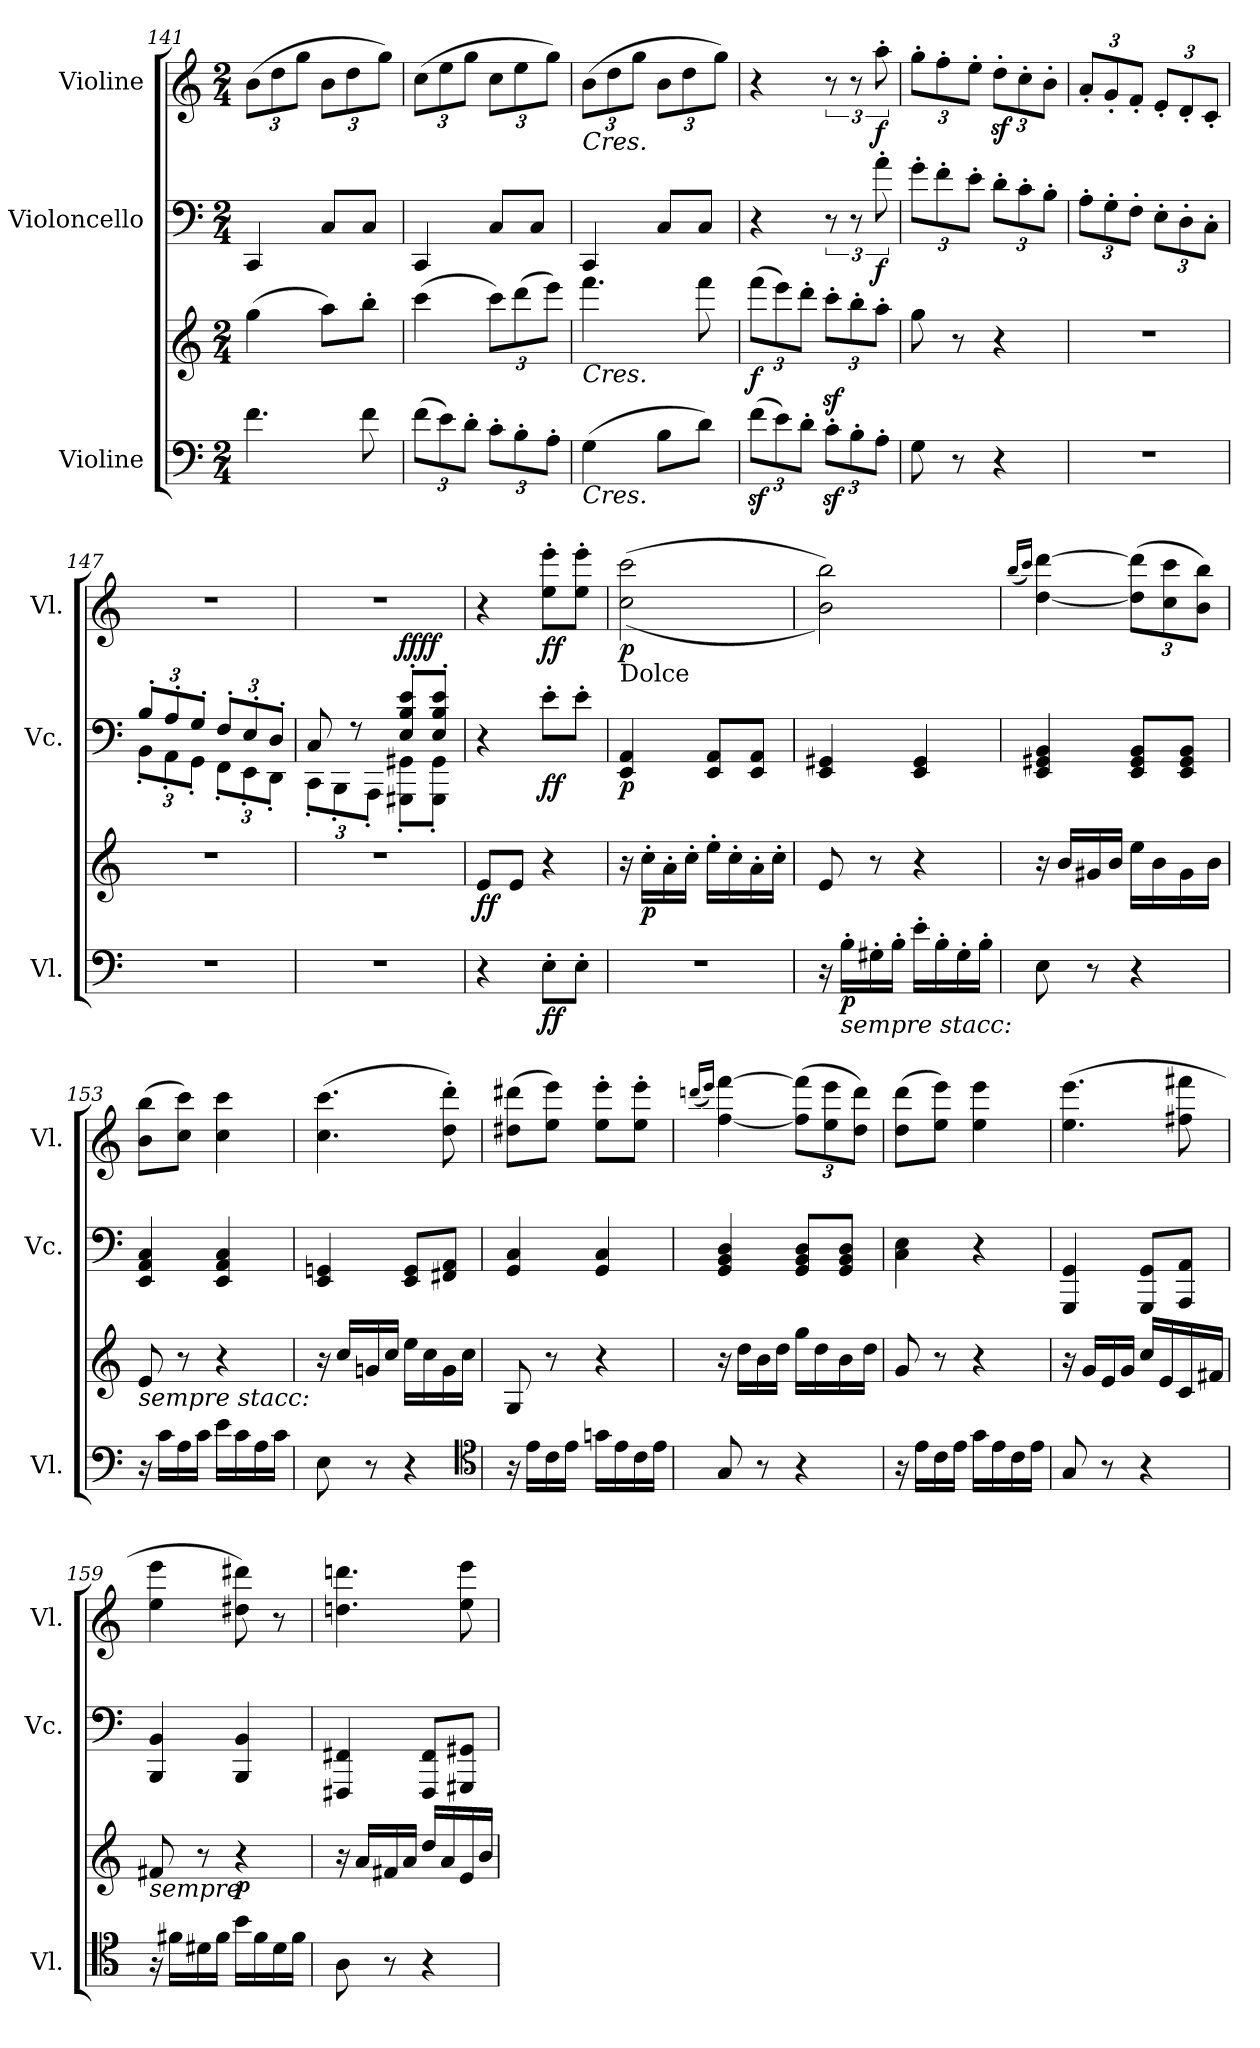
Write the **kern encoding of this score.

**kern	**kern	**dynam	**kern	**dynam	**kern	**dynam
*part3	*part3	*part3	*part2	*part2	*part1	*part1
*staff4	*staff3	*staff3/4	*staff2	*staff2	*staff1	*staff1
*I"Violine	*	*	*I"Violoncello	*	*I"Violine	*
*I'Vl.	*	*	*I'Vc.	*	*I'Vl.	*
*clefF4	*clefG2	*	*clefF4	*	*clefG2	*
*k[]	*k[]	*	*k[]	*	*k[]	*
*M2/4	*M2/4	*	*M2/4	*	*M2/4	*
*	*	*	*	*	*Xbrackettup	*
=141	=141	=141	=141	=141	=141	=141
4.f\	(<4gg\	.	4CC/	.	(>12b\L	.
.	.	.	.	.	12dd\	.
.	.	.	.	.	12gg\J	.
.	8aa\L)	.	8C/L	.	12b\L	.
.	.	.	.	.	12dd\	.
8f\	8bb'\J	.	8C/J	.	.	.
.	.	.	.	.	12gg\J)	.
=142	=142	=142	=142	=142	=142	=142
*Xbrackettup	*	*	*	*	*	*
(<12f\L	(<4ccc\	.	4CC/	.	(>12cc\L	.
12e\)	.	.	.	.	12ee\	.
12d'\J	.	.	.	.	12gg\J	.
*	*Xbrackettup	*	*	*	*	*
12c'\L	12ccc\L)	.	8C/L	.	12cc\L	.
12B'\	(>12ddd\	.	.	.	12ee\	.
.	.	.	8C/J	.	.	.
12A'\J	12eee\J)	.	.	.	12gg\J)	.
=143	=143	=143	=143	=143	=143	=143
*k[]	*k[]	*	*k[]	*	*k[]	*
!	!	!	!	!	!LO:TX:b:i:t=Cres.	!
!	!LO:TX:b:i:t=Cres.	!	!	!	!	!
!LO:TX:b:i:t=Cres.	!	!	!	!	!	!
(>4G\	4.fff\	.	4CC/	.	(>12b\L	.
.	.	.	.	.	12dd\	.
.	.	.	.	.	12gg\J	.
8B\L	.	.	8C/L	.	12b\L	.
.	.	.	.	.	12dd\	.
8d\J)	8fff\	.	8C/J	.	.	.
.	.	.	.	.	12gg\J)	.
=144	=144	=144	=144	=144	=144	=144
!	!	!LO:DY:b	!	!	!	!
(>12fz<\L	(>12fff\L	f	4r	.	4r	.
12e\)	12eee\)	.	.	.	.	.
12d'\J	12ddd'\J	.	.	.	.	.
*	*	*	*	*	*brackettup	*
12cz<'\L	12cccz<'\L	.	12r	.	12r	.
12B'\	12bb'\	.	12r	.	12r	.
!	!	!	!	!LO:DY:b	!	!LO:DY:b
12A'\J	12aa'\J	.	12a'\	f	12aa'\	f
=145	=145	=145	=145	=145	=145	=145
*	*	*	*Xbrackettup	*	*Xbrackettup	*
8G\	8gg\	.	12g'\L	.	12gg'\L	.
.	.	.	12f'\	.	12ff'\	.
8r	8r	.	.	.	.	.
.	.	.	12e'\J	.	12ee'\J	.
4r	4r	.	12d'\L	.	12ddz<'\L	.
.	.	.	12c'\	.	12cc'\	.
.	.	.	12B'\J	.	12b'\J	.
=146	=146	=146	=146	=146	=146	=146
2r	2r	.	12A'\L	.	12a'/L	.
.	.	.	12G'\	.	12g'/	.
.	.	.	12F'\J	.	12f'/J	.
.	.	.	12E'\L	.	12e'/L	.
.	.	.	12D'\	.	12d'/	.
.	.	.	12C'\J	.	12c'/J	.
=147	=147	=147	=147	=147	=147	=147
*	*	*	*^	*	*	*
2r	2r	.	12B'/L	12BB'\L	.	2r	.
.	.	.	12A'/	12AA'\	.	.	.
.	.	.	12G'/J	12GG'\J	.	.	.
.	.	.	12F'/L	12FF'\L	.	.	.
.	.	.	12E'/	12EE'\	.	.	.
.	.	.	12D'/J	12DD'\J	.	.	.
=148	=148	=148	=148	=148	=148	=148	=148
2r	2r	.	8C/	12CC'\L	.	2r	.
.	.	.	.	12BBB'\	.	.	.
.	.	.	8r	.	.	.	.
.	.	.	.	12AAA'\J	.	.	.
!	!	!	!	!	!LO:DY:a	!	!
!	!	!	!	!	!LO:DY:n=1:b	!	!
.	.	.	8E'/ 8B'/ 8e'/L	8GGG#X'\ 8GG#X'\L	ff ff	.	.
.	.	.	8E'/ 8B'/ 8e'/J	8GGG#'\ 8GG#'\J	.	.	.
=149	=149	=149	=149	=149	=149	=149	=149
!	!	!LO:DY:b	!	!	!	!	!
*	*	*	*v	*v	*	*	*
4r	8e/L	ff	4r	.	4r	.
.	8e/J	.	.	.	.	.
!	!	!LO:DY:b=2	!	!LO:DY:b	!	!LO:DY:b
8E'\L	4r	ff	8e'\L	ff	8ee'\ 8eee'\L	ff
8E'\J	.	.	8e'\J	.	8ee'\ 8eee'\J	.
=150	=150	=150	=150	=150	=150	=150
!	!	!	!	!	!LO:TX:b:t=Dolce	!
!	!	!	!	!LO:DY:b	!	!LO:DY:b
2r	16r	.	4EE/ 4AA/	p	(>(<2cc\ 2ccc\	p
!	!	!LO:DY:b	!	!	!	!
.	16cc'\LL	p	.	.	.	.
.	16a'\	.	.	.	.	.
.	16cc'\JJ	.	.	.	.	.
.	16ee'\LL	.	8EE/ 8AA/L	.	.	.
.	16cc'\	.	.	.	.	.
.	16a'\	.	8EE/ 8AA/J	.	.	.
.	16cc'\JJ	.	.	.	.	.
=151	=151	=151	=151	=151	=151	=151
16r	8e/	.	4EE/ 4GG#X/	.	2b\ 2bb\))	.
!LO:TX:b:i:t=sempre stacc&colon;	!	!	!	!	!	!
!	!	!LO:DY:b=2	!	!	!	!
16B'\LL	.	p	.	.	.	.
16G#X'\	8r	.	.	.	.	.
16B'\JJ	.	.	.	.	.	.
16e'\LL	4r	.	4EE/ 4GG#/	.	.	.
16B'\	.	.	.	.	.	.
16G#'\	.	.	.	.	.	.
16B'\JJ	.	.	.	.	.	.
=152	=152	=152	=152	=152	=152	=152
.	.	.	.	.	(<16qqbb/LL	.
.	.	.	.	.	16qqccc/JJ)	.
8E\	16r	.	4EE/ 4GG#X/ 4BB/	.	[4dd\ [4ddd\	.
.	16b/LL	.	.	.	.	.
8r	16g#X/	.	.	.	.	.
.	16b/JJ	.	.	.	.	.
4r	16ee\LL	.	8EE/ 8GG#/ 8BB/L	.	(>12dd]\ 12ddd]\L	.
.	16b\	.	.	.	.	.
.	.	.	.	.	12cc\ 12ccc\	.
.	16g#\	.	8EE/ 8GG#/ 8BB/J	.	.	.
.	.	.	.	.	12b\ 12bb\J)	.
.	16b\JJ	.	.	.	.	.
=153	=153	=153	=153	=153	=153	=153
!	!LO:TX:b:i:t=sempre stacc&colon;	!	!	!	!	!
16r	8e/	.	4EE/ 4AA/ 4C/	.	(>8b\ 8bb\L	.
16c\LL	.	.	.	.	.	.
16A\	8r	.	.	.	8cc\ 8ccc\J)	.
16c\JJ	.	.	.	.	.	.
16e\LL	4r	.	4EE/ 4AA/ 4C/	.	4cc\ 4ccc\	.
16c\	.	.	.	.	.	.
16A\	.	.	.	.	.	.
16c\JJ	.	.	.	.	.	.
=154	=154	=154	=154	=154	=154	=154
8E\	16r	.	4EE/ 4GGn/	.	(>4.cc\ 4.ccc\	.
.	16cc/LL	.	.	.	.	.
8r	16gn/	.	.	.	.	.
.	16cc/JJ	.	.	.	.	.
4r	16ee\LL	.	8EE/ 8GG/L	.	.	.
.	16cc\	.	.	.	.	.
.	16g\	.	8FF#X/ 8AA/J	.	8dd'\ 8ddd'\)	.
.	16cc\JJ	.	.	.	.	.
*clefC4	*	*	*	*	*	*
=155	=155	=155	=155	=155	=155	=155
16r	8G/	.	4GG/ 4C/	.	(>8dd#X\ 8ddd#X\L	.
16e\LL	.	.	.	.	.	.
16c\	8r	.	.	.	8ee\ 8eee\J)	.
16e\JJ	.	.	.	.	.	.
16gn\LL	4r	.	4GG/ 4C/	.	8ee'\ 8eee'\L	.
16e\	.	.	.	.	.	.
16c\	.	.	.	.	8ee'\ 8eee'\J	.
16e\JJ	.	.	.	.	.	.
=156	=156	=156	=156	=156	=156	=156
.	.	.	.	.	(<16qqdddn/LL	.
.	.	.	.	.	16qqeee/JJ)	.
8G/	16r	.	4GG/ 4BB/ 4D/	.	[4ff\ [4fff\	.
.	16dd\LL	.	.	.	.	.
8r	16b\	.	.	.	.	.
.	16dd\JJ	.	.	.	.	.
4r	16gg\LL	.	8GG/ 8BB/ 8D/L	.	(>12ff]\ 12fff]\L	.
.	16dd\	.	.	.	.	.
.	.	.	.	.	12ee\ 12eee\	.
.	16b\	.	8GG/ 8BB/ 8D/J	.	.	.
.	.	.	.	.	12dd\ 12ddd\J)	.
.	16dd\JJ	.	.	.	.	.
=157	=157	=157	=157	=157	=157	=157
16r	8g/	.	4C\ 4E\	.	(>8dd\ 8ddd\L	.
16e\LL	.	.	.	.	.	.
16c\	8r	.	.	.	8ee\ 8eee\J)	.
16e\JJ	.	.	.	.	.	.
16g\LL	4r	.	4r	.	4ee\ 4eee\	.
16e\	.	.	.	.	.	.
16c\	.	.	.	.	.	.
16e\JJ	.	.	.	.	.	.
=158	=158	=158	=158	=158	=158	=158
8G/	16r	.	4GGG/ 4GG/	.	(<4.ee\ 4.eee\	.
.	16g/LL	.	.	.	.	.
8r	16e/	.	.	.	.	.
.	16g/JJ	.	.	.	.	.
4r	16cc/LL	.	8GGG/ 8GG/L	.	.	.
.	16e/	.	.	.	.	.
.	16c/	.	8AAA/ 8AA/J	.	8ff#X\ 8fff#X\	.
.	16f#X/JJ	.	.	.	.	.
=159	=159	=159	=159	=159	=159	=159
!	!LO:TX:b:i:t=sempre	!	!	!	!	!
16r	8f#X/	.	4BBB/ 4BB/	.	4ee\ 4eee\	.
16f#X\LL	.	.	.	.	.	.
16d#X\	8r	.	.	.	.	.
16f#\JJ	.	.	.	.	.	.
!	!	!LO:DY:b	!	!	!	!
16b\LL	4r	p	4BBB/ 4BB/	.	8dd#X\ 8ddd#X\)	.
16f#\	.	.	.	.	.	.
16d#\	.	.	.	.	8r	.
16f#\JJ	.	.	.	.	.	.
=160	=160	=160	=160	=160	=160	=160
8A\	16r	.	4FFF#X/ 4FF#X/	.	4.ddn\ 4.dddn\	.
.	16a/LL	.	.	.	.	.
8r	16f#X/	.	.	.	.	.
.	16a/JJ	.	.	.	.	.
4r	16dd/LL	.	8FFF#/ 8FF#/L	.	.	.
.	16a/	.	.	.	.	.
.	16e/	.	8GGG#X/ 8GG#X/J	.	8ee\ 8eee\	.
.	16b/JJ	.	.	.	.	.
=	=	=	=	=	=	=
*-	*-	*-	*-	*-	*-	*-
